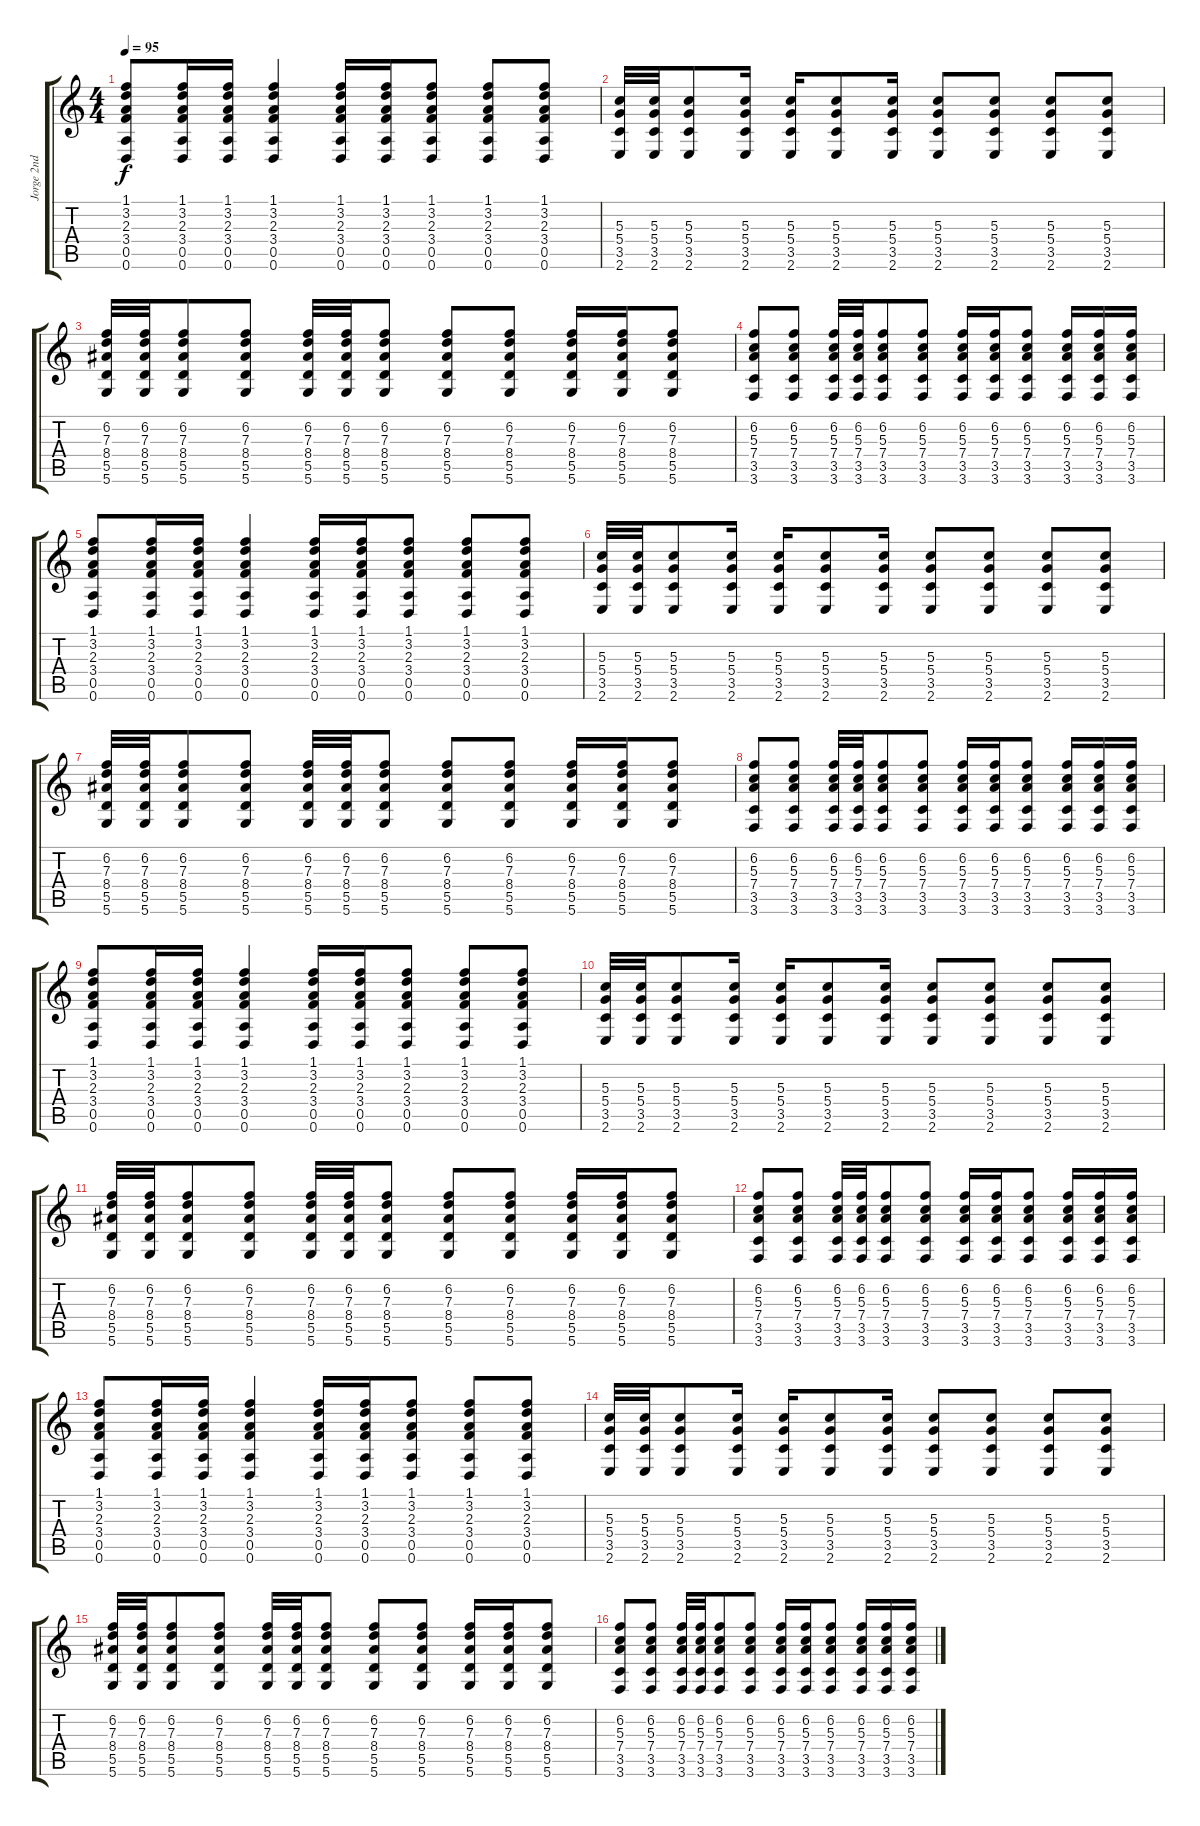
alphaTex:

\track ("Jorge 2nd guitar acoustic" "Jorge 2nd ") {instrument acousticguitarsteel}
\staff {score tabs}
\tuning (E4 B3 G3 D3 A2 D2) {hide}
\ts (4 4)
\tempo 95
\clef g2
\ks c
(1.1 3.2 2.3 3.4 0.5 0.6).8{dy f} (1.1 3.2 2.3 3.4 0.5 0.6).16 (1.1 3.2 2.3 3.4 0.5 0.6).16 (1.1 3.2 2.3 3.4 0.5 0.6).4 (1.1 3.2 2.3 3.4 0.5 0.6).16 (1.1 3.2 2.3 3.4 0.5 0.6).16 (1.1 3.2 2.3 3.4 0.5 0.6).8 (1.1 3.2 2.3 3.4 0.5 0.6).8 (1.1 3.2 2.3 3.4 0.5 0.6).8 |
(5.3 5.4 3.5 2.6).32 (5.3 5.4 3.5 2.6).32 (5.3 5.4 3.5 2.6).8 (5.3 5.4 3.5 2.6).16 (5.3 5.4 3.5 2.6).16 (5.3 5.4 3.5 2.6).8 (5.3 5.4 3.5 2.6).16 (5.3 5.4 3.5 2.6).8 (5.3 5.4 3.5 2.6).8 (5.3 5.4 3.5 2.6).8 (5.3 5.4 3.5 2.6).8 |
(6.2 7.3 8.4 5.5 5.6).32 (6.2 7.3 8.4 5.5 5.6).32 (6.2 7.3 8.4 5.5 5.6).8 (6.2 7.3 8.4 5.5 5.6).8 (6.2 7.3 8.4 5.5 5.6).32 (6.2 7.3 8.4 5.5 5.6).32 (6.2 7.3 8.4 5.5 5.6).8 (6.2 7.3 8.4 5.5 5.6).8 (6.2 7.3 8.4 5.5 5.6).8 (6.2 7.3 8.4 5.5 5.6).16 (6.2 7.3 8.4 5.5 5.6).16 (6.2 7.3 8.4 5.5 5.6).8 |
(6.2 5.3 7.4 3.5 3.6).8 (6.2 5.3 7.4 3.5 3.6).8 (6.2 5.3 7.4 3.5 3.6).32 (6.2 5.3 7.4 3.5 3.6).32 (6.2 5.3 7.4 3.5 3.6).8 (6.2 5.3 7.4 3.5 3.6).8 (6.2 5.3 7.4 3.5 3.6).16 (6.2 5.3 7.4 3.5 3.6).16 (6.2 5.3 7.4 3.5 3.6).8 (6.2 5.3 7.4 3.5 3.6).16 (6.2 5.3 7.4 3.5 3.6).16 (6.2 5.3 7.4 3.5 3.6).16 |
(1.1 3.2 2.3 3.4 0.5 0.6).8 (1.1 3.2 2.3 3.4 0.5 0.6).16 (1.1 3.2 2.3 3.4 0.5 0.6).16 (1.1 3.2 2.3 3.4 0.5 0.6).4 (1.1 3.2 2.3 3.4 0.5 0.6).16 (1.1 3.2 2.3 3.4 0.5 0.6).16 (1.1 3.2 2.3 3.4 0.5 0.6).8 (1.1 3.2 2.3 3.4 0.5 0.6).8 (1.1 3.2 2.3 3.4 0.5 0.6).8 |
(5.3 5.4 3.5 2.6).32 (5.3 5.4 3.5 2.6).32 (5.3 5.4 3.5 2.6).8 (5.3 5.4 3.5 2.6).16 (5.3 5.4 3.5 2.6).16 (5.3 5.4 3.5 2.6).8 (5.3 5.4 3.5 2.6).16 (5.3 5.4 3.5 2.6).8 (5.3 5.4 3.5 2.6).8 (5.3 5.4 3.5 2.6).8 (5.3 5.4 3.5 2.6).8 |
(6.2 7.3 8.4 5.5 5.6).32 (6.2 7.3 8.4 5.5 5.6).32 (6.2 7.3 8.4 5.5 5.6).8 (6.2 7.3 8.4 5.5 5.6).8 (6.2 7.3 8.4 5.5 5.6).32 (6.2 7.3 8.4 5.5 5.6).32 (6.2 7.3 8.4 5.5 5.6).8 (6.2 7.3 8.4 5.5 5.6).8 (6.2 7.3 8.4 5.5 5.6).8 (6.2 7.3 8.4 5.5 5.6).16 (6.2 7.3 8.4 5.5 5.6).16 (6.2 7.3 8.4 5.5 5.6).8 |
(6.2 5.3 7.4 3.5 3.6).8 (6.2 5.3 7.4 3.5 3.6).8 (6.2 5.3 7.4 3.5 3.6).32 (6.2 5.3 7.4 3.5 3.6).32 (6.2 5.3 7.4 3.5 3.6).8 (6.2 5.3 7.4 3.5 3.6).8 (6.2 5.3 7.4 3.5 3.6).16 (6.2 5.3 7.4 3.5 3.6).16 (6.2 5.3 7.4 3.5 3.6).8 (6.2 5.3 7.4 3.5 3.6).16 (6.2 5.3 7.4 3.5 3.6).16 (6.2 5.3 7.4 3.5 3.6).16 |
(1.1 3.2 2.3 3.4 0.5 0.6).8 (1.1 3.2 2.3 3.4 0.5 0.6).16 (1.1 3.2 2.3 3.4 0.5 0.6).16 (1.1 3.2 2.3 3.4 0.5 0.6).4 (1.1 3.2 2.3 3.4 0.5 0.6).16 (1.1 3.2 2.3 3.4 0.5 0.6).16 (1.1 3.2 2.3 3.4 0.5 0.6).8 (1.1 3.2 2.3 3.4 0.5 0.6).8 (1.1 3.2 2.3 3.4 0.5 0.6).8 |
(5.3 5.4 3.5 2.6).32 (5.3 5.4 3.5 2.6).32 (5.3 5.4 3.5 2.6).8 (5.3 5.4 3.5 2.6).16 (5.3 5.4 3.5 2.6).16 (5.3 5.4 3.5 2.6).8 (5.3 5.4 3.5 2.6).16 (5.3 5.4 3.5 2.6).8 (5.3 5.4 3.5 2.6).8 (5.3 5.4 3.5 2.6).8 (5.3 5.4 3.5 2.6).8 |
(6.2 7.3 8.4 5.5 5.6).32 (6.2 7.3 8.4 5.5 5.6).32 (6.2 7.3 8.4 5.5 5.6).8 (6.2 7.3 8.4 5.5 5.6).8 (6.2 7.3 8.4 5.5 5.6).32 (6.2 7.3 8.4 5.5 5.6).32 (6.2 7.3 8.4 5.5 5.6).8 (6.2 7.3 8.4 5.5 5.6).8 (6.2 7.3 8.4 5.5 5.6).8 (6.2 7.3 8.4 5.5 5.6).16 (6.2 7.3 8.4 5.5 5.6).16 (6.2 7.3 8.4 5.5 5.6).8 |
(6.2 5.3 7.4 3.5 3.6).8 (6.2 5.3 7.4 3.5 3.6).8 (6.2 5.3 7.4 3.5 3.6).32 (6.2 5.3 7.4 3.5 3.6).32 (6.2 5.3 7.4 3.5 3.6).8 (6.2 5.3 7.4 3.5 3.6).8 (6.2 5.3 7.4 3.5 3.6).16 (6.2 5.3 7.4 3.5 3.6).16 (6.2 5.3 7.4 3.5 3.6).8 (6.2 5.3 7.4 3.5 3.6).16 (6.2 5.3 7.4 3.5 3.6).16 (6.2 5.3 7.4 3.5 3.6).16 |
(1.1 3.2 2.3 3.4 0.5 0.6).8 (1.1 3.2 2.3 3.4 0.5 0.6).16 (1.1 3.2 2.3 3.4 0.5 0.6).16 (1.1 3.2 2.3 3.4 0.5 0.6).4 (1.1 3.2 2.3 3.4 0.5 0.6).16 (1.1 3.2 2.3 3.4 0.5 0.6).16 (1.1 3.2 2.3 3.4 0.5 0.6).8 (1.1 3.2 2.3 3.4 0.5 0.6).8 (1.1 3.2 2.3 3.4 0.5 0.6).8 |
(5.3 5.4 3.5 2.6).32 (5.3 5.4 3.5 2.6).32 (5.3 5.4 3.5 2.6).8 (5.3 5.4 3.5 2.6).16 (5.3 5.4 3.5 2.6).16 (5.3 5.4 3.5 2.6).8 (5.3 5.4 3.5 2.6).16 (5.3 5.4 3.5 2.6).8 (5.3 5.4 3.5 2.6).8 (5.3 5.4 3.5 2.6).8 (5.3 5.4 3.5 2.6).8 |
(6.2 7.3 8.4 5.5 5.6).32 (6.2 7.3 8.4 5.5 5.6).32 (6.2 7.3 8.4 5.5 5.6).8 (6.2 7.3 8.4 5.5 5.6).8 (6.2 7.3 8.4 5.5 5.6).32 (6.2 7.3 8.4 5.5 5.6).32 (6.2 7.3 8.4 5.5 5.6).8 (6.2 7.3 8.4 5.5 5.6).8 (6.2 7.3 8.4 5.5 5.6).8 (6.2 7.3 8.4 5.5 5.6).16 (6.2 7.3 8.4 5.5 5.6).16 (6.2 7.3 8.4 5.5 5.6).8 |
(6.2 5.3 7.4 3.5 3.6).8 (6.2 5.3 7.4 3.5 3.6).8 (6.2 5.3 7.4 3.5 3.6).32 (6.2 5.3 7.4 3.5 3.6).32 (6.2 5.3 7.4 3.5 3.6).8 (6.2 5.3 7.4 3.5 3.6).8 (6.2 5.3 7.4 3.5 3.6).16 (6.2 5.3 7.4 3.5 3.6).16 (6.2 5.3 7.4 3.5 3.6).8 (6.2 5.3 7.4 3.5 3.6).16 (6.2 5.3 7.4 3.5 3.6).16 (6.2 5.3 7.4 3.5 3.6).16
